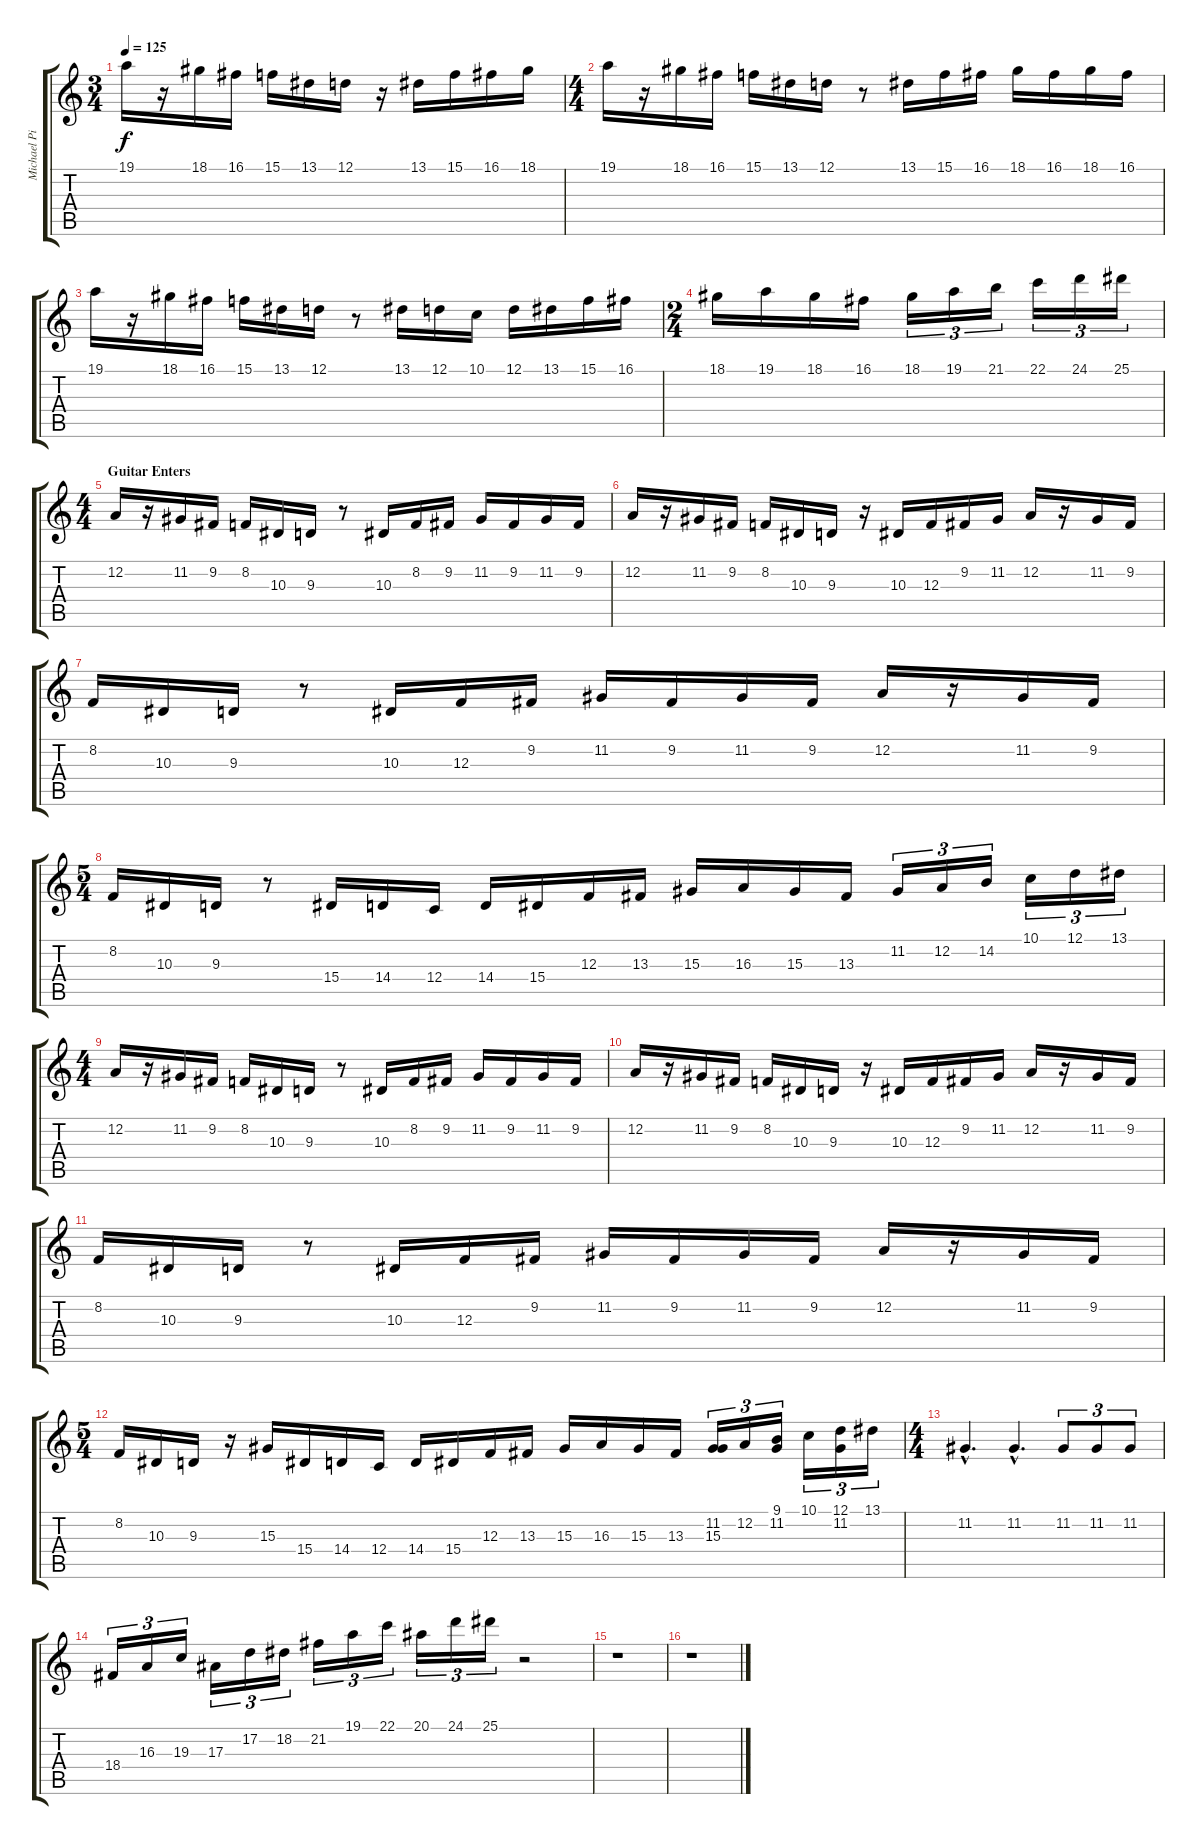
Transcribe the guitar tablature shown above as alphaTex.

\track ("Michael Pinella" "Michael Pi") {instrument acousticgrandpiano}
\staff {score tabs}
\tuning (D4 A3 F3 C3 G2 D2) {hide}
\ts (3 4)
\tempo 125
\clef g2
\ks c
19.1.16{dy f} r.16 18.1.16 16.1.16 15.1.16 13.1.16 12.1.16 r.16 13.1.16 15.1.16 16.1.16 18.1.16 |
\ts (4 4)
19.1.16 r.16 18.1.16 16.1.16 15.1.16 13.1.16 12.1.16 r.8 13.1.16 15.1.16 16.1.16 18.1.16 16.1.16 18.1.16 16.1.16 |
19.1.16 r.16 18.1.16 16.1.16 15.1.16 13.1.16 12.1.16 r.8 13.1.16 12.1.16 10.1.16 12.1.16 13.1.16 15.1.16 16.1.16 |
\ts (2 4)
18.1.16 19.1.16 18.1.16 16.1.16 18.1.16{tu (3 2)} 19.1.16{tu (3 2)} 21.1.16{tu (3 2)} 22.1.16{tu (3 2)} 24.1.16{tu (3 2)} 25.1.16{tu (3 2)} |
\ts (4 4)
\section ("" "Guitar Enters")
12.2.16 r.16 11.2.16 9.2.16 8.2.16 10.3.16 9.3.16 r.8 10.3.16 8.2.16 9.2.16 11.2.16 9.2.16 11.2.16 9.2.16 |
12.2.16 r.16 11.2.16 9.2.16 8.2.16 10.3.16 9.3.16 r.16 10.3.16 12.3.16 9.2.16 11.2.16 12.2.16 r.16 11.2.16 9.2.16 |
8.2.16 10.3.16 9.3.16 r.8 10.3.16 12.3.16 9.2.16 11.2.16 9.2.16 11.2.16 9.2.16 12.2.16 r.16 11.2.16 9.2.16 |
\ts (5 4)
8.2.16 10.3.16 9.3.16 r.8 15.4.16 14.4.16 12.4.16 14.4.16 15.4.16 12.3.16 13.3.16 15.3.16 16.3.16 15.3.16 13.3.16 11.2.16{tu (3 2)} 12.2.16{tu (3 2)} 14.2.16{tu (3 2)} 10.1.16{tu (3 2)} 12.1.16{tu (3 2)} 13.1.16{tu (3 2)} |
\ts (4 4)
12.2.16 r.16 11.2.16 9.2.16 8.2.16 10.3.16 9.3.16 r.8 10.3.16 8.2.16 9.2.16 11.2.16 9.2.16 11.2.16 9.2.16 |
12.2.16 r.16 11.2.16 9.2.16 8.2.16 10.3.16 9.3.16 r.16 10.3.16 12.3.16 9.2.16 11.2.16 12.2.16 r.16 11.2.16 9.2.16 |
8.2.16 10.3.16 9.3.16 r.8 10.3.16 12.3.16 9.2.16 11.2.16 9.2.16 11.2.16 9.2.16 12.2.16 r.16 11.2.16 9.2.16 |
\ts (5 4)
8.2.16 10.3.16 9.3.16 r.16 15.3.16 15.4.16 14.4.16 12.4.16 14.4.16 15.4.16 12.3.16 13.3.16 15.3.16 16.3.16 15.3.16 13.3.16 (11.2 15.3).16{tu (3 2)} 12.2.16{tu (3 2)} (9.1 11.2).16{tu (3 2)} 10.1.16{tu (3 2)} (12.1 11.2).16{tu (3 2)} 13.1.16{tu (3 2)} |
\ts (4 4)
11.2{hac}.4{d} 11.2{hac}.4{d} 11.2.8{tu (3 2)} 11.2.8{tu (3 2)} 11.2.8{tu (3 2)} |
18.4.16{tu (3 2)} 16.3.16{tu (3 2)} 19.3.16{tu (3 2)} 17.3.16{tu (3 2)} 17.2.16{tu (3 2)} 18.2.16{tu (3 2)} 21.2.16{tu (3 2)} 19.1.16{tu (3 2)} 22.1.16{tu (3 2)} 20.1.16{tu (3 2)} 24.1.16{tu (3 2)} 25.1.16{tu (3 2)} r.2 |
r.1 |
r.1
